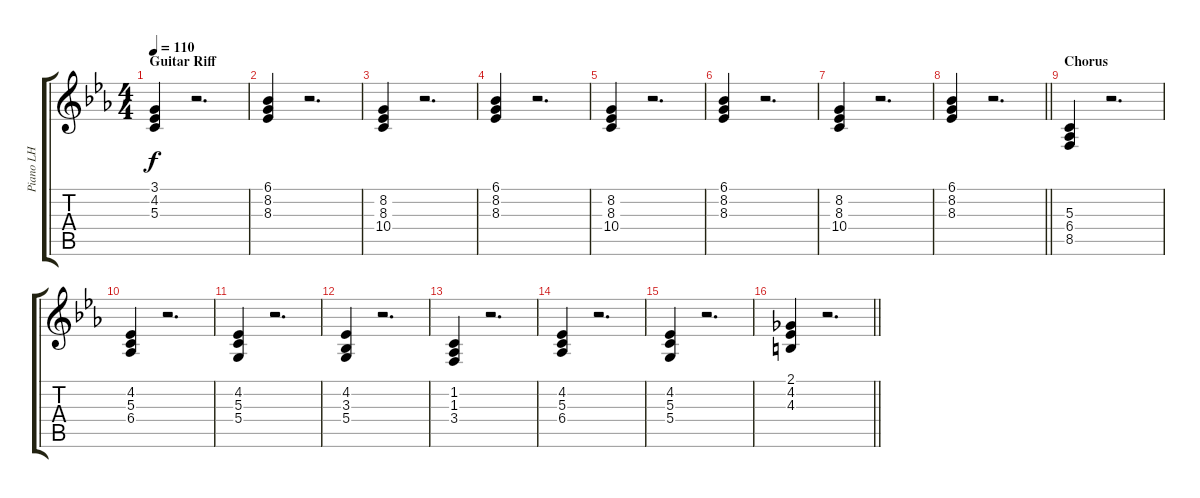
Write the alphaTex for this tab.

\track ("Piano LH" "Piano LH") {instrument acousticgrandpiano}
\staff {score tabs}
\tuning (E4 B3 G3 D3 A2 E2) {hide}
\ts (4 4)
\section ("" "Guitar Riff")
\tempo 110
\clef g2
\ks eb
(3.1 4.2 5.3).4{dy f} r.2{d} |
(6.1 8.2 8.3).4 r.2{d} |
(8.2 8.3 10.4).4 r.2{d} |
(6.1 8.2 8.3).4 r.2{d} |
(8.2 8.3 10.4).4 r.2{d} |
(6.1 8.2 8.3).4 r.2{d} |
(8.2 8.3 10.4).4 r.2{d} |
\barLineRight lightlight
(6.1 8.2 8.3).4 r.2{d} |
\section ("" "Chorus")
(5.3 6.4 8.5).4 r.2{d} |
(4.2 5.3 6.4).4 r.2{d} |
(4.2 5.3 5.4).4 r.2{d} |
(4.2 3.3 5.4).4 r.2{d} |
(1.2 1.3 3.4).4 r.2{d} |
(4.2 5.3 6.4).4 r.2{d} |
(4.2 5.3 5.4).4 r.2{d} |
\barLineRight lightlight
(2.1 4.2 4.3).4 r.2{d}
